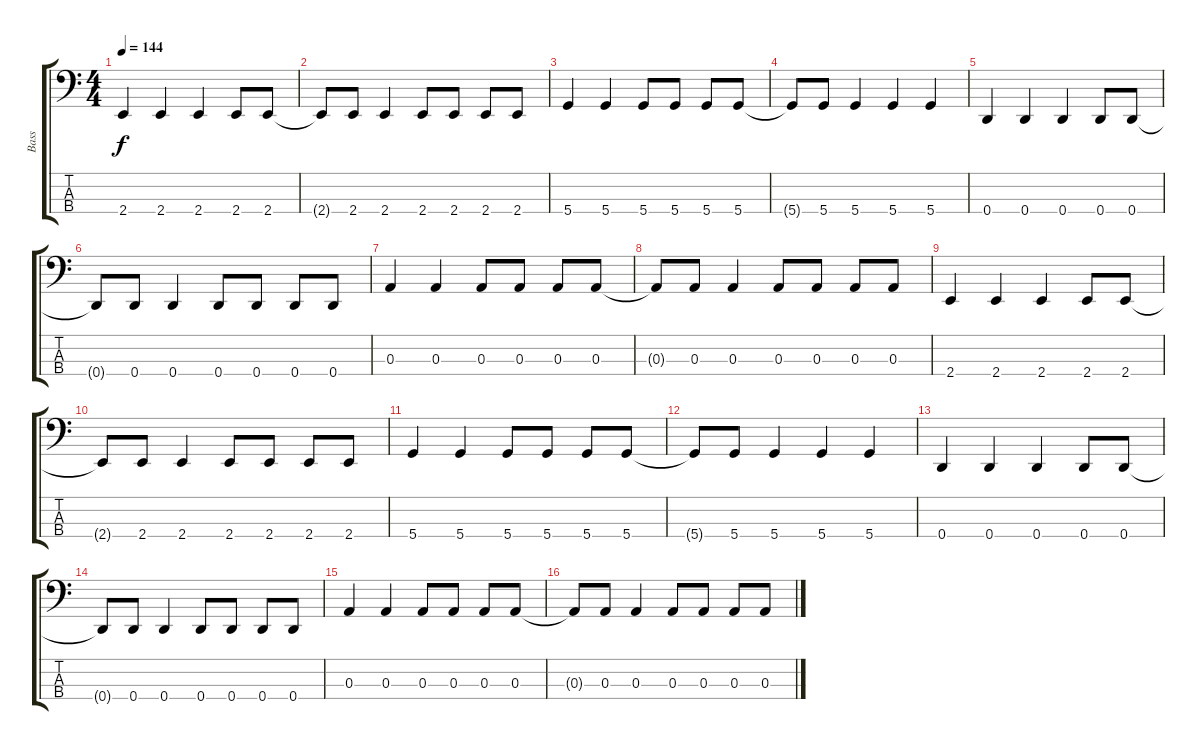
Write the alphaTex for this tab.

\track ("Bass" "Bass") {instrument electricbasspick}
\staff {score tabs}
\tuning (G2 D2 A1 D1) {hide}
\ts (4 4)
\tempo 144
\clef f4
\ks c
2.4.4{dy f} 2.4.4 2.4.4 2.4.8 2.4.8 |
2.4{t}.8 2.4.8 2.4.4 2.4.8 2.4.8 2.4.8 2.4.8 |
5.4.4 5.4.4 5.4.8 5.4.8 5.4.8 5.4.8 |
5.4{t}.8 5.4.8 5.4.4 5.4.4 5.4.4 |
0.4.4 0.4.4 0.4.4 0.4.8 0.4.8 |
0.4{t}.8 0.4.8 0.4.4 0.4.8 0.4.8 0.4.8 0.4.8 |
0.3.4 0.3.4 0.3.8 0.3.8 0.3.8 0.3.8 |
0.3{t}.8 0.3.8 0.3.4 0.3.8 0.3.8 0.3.8 0.3.8 |
2.4.4 2.4.4 2.4.4 2.4.8 2.4.8 |
2.4{t}.8 2.4.8 2.4.4 2.4.8 2.4.8 2.4.8 2.4.8 |
5.4.4 5.4.4 5.4.8 5.4.8 5.4.8 5.4.8 |
5.4{t}.8 5.4.8 5.4.4 5.4.4 5.4.4 |
0.4.4 0.4.4 0.4.4 0.4.8 0.4.8 |
0.4{t}.8 0.4.8 0.4.4 0.4.8 0.4.8 0.4.8 0.4.8 |
0.3.4 0.3.4 0.3.8 0.3.8 0.3.8 0.3.8 |
0.3{t}.8 0.3.8 0.3.4 0.3.8 0.3.8 0.3.8 0.3.8
